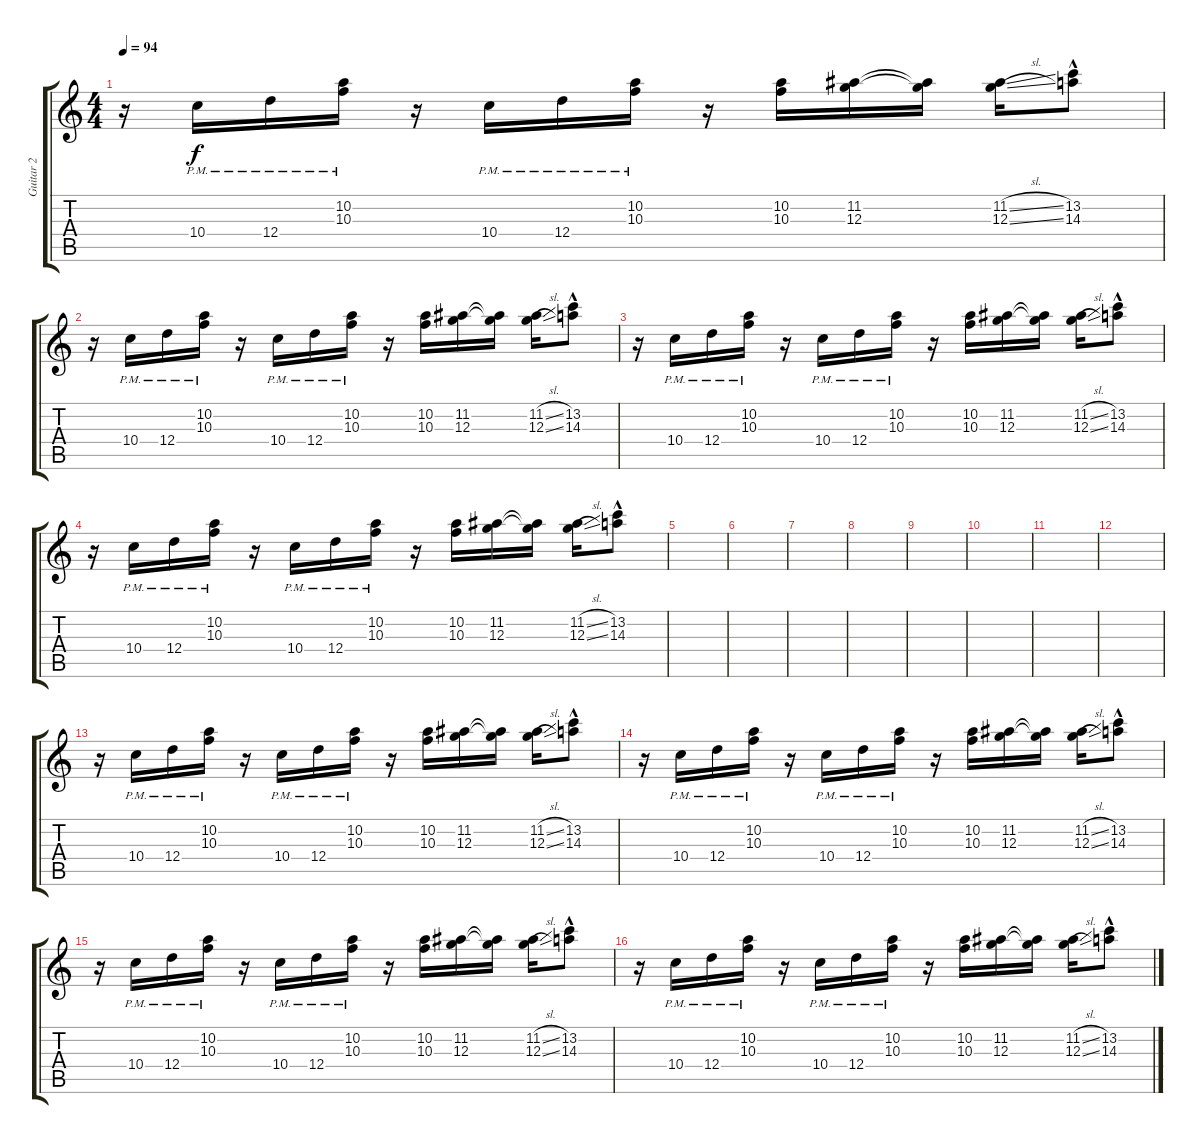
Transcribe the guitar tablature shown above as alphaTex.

\track ("Guitar 2" "Guitar 2") {instrument electricguitarclean}
\staff {score tabs}
\tuning (E4 B3 G3 D3 A2 E2) {hide}
\ts (4 4)
\tempo 94
\clef g2
\ks c
r.16{dy f instrument electricguitarclean} 10.4{pm}.16 12.4{pm}.16 (10.2 10.3{pm}).16 r.16 10.4{pm}.16 12.4{pm}.16 (10.2 10.3{pm}).16 r.16 (10.2 10.3).16 (11.2 12.3).16 (11.2{t} 12.3{t}).16 (11.2{sl} 12.3{sl}).16 (13.2 14.3{hac}).8 |
r.16 10.4{pm}.16 12.4{pm}.16 (10.2 10.3{pm}).16 r.16 10.4{pm}.16 12.4{pm}.16 (10.2 10.3{pm}).16 r.16 (10.2 10.3).16 (11.2 12.3).16 (11.2{t} 12.3{t}).16 (11.2{sl} 12.3{sl}).16 (13.2 14.3{hac}).8 |
r.16 10.4{pm}.16 12.4{pm}.16 (10.2 10.3{pm}).16 r.16 10.4{pm}.16 12.4{pm}.16 (10.2 10.3{pm}).16 r.16 (10.2 10.3).16 (11.2 12.3).16 (11.2{t} 12.3{t}).16 (11.2{sl} 12.3{sl}).16 (13.2 14.3{hac}).8 |
r.16 10.4{pm}.16 12.4{pm}.16 (10.2 10.3{pm}).16 r.16 10.4{pm}.16 12.4{pm}.16 (10.2 10.3{pm}).16 r.16 (10.2 10.3).16 (11.2 12.3).16 (11.2{t} 12.3{t}).16 (11.2{sl} 12.3{sl}).16 (13.2 14.3{hac}).8 |
|
|
|
|
|
|
|
|
r.16 10.4{pm}.16 12.4{pm}.16 (10.2 10.3{pm}).16 r.16 10.4{pm}.16 12.4{pm}.16 (10.2 10.3{pm}).16 r.16 (10.2 10.3).16 (11.2 12.3).16 (11.2{t} 12.3{t}).16 (11.2{sl} 12.3{sl}).16 (13.2 14.3{hac}).8 |
r.16 10.4{pm}.16 12.4{pm}.16 (10.2 10.3{pm}).16 r.16 10.4{pm}.16 12.4{pm}.16 (10.2 10.3{pm}).16 r.16 (10.2 10.3).16 (11.2 12.3).16 (11.2{t} 12.3{t}).16 (11.2{sl} 12.3{sl}).16 (13.2 14.3{hac}).8 |
r.16 10.4{pm}.16 12.4{pm}.16 (10.2 10.3{pm}).16 r.16 10.4{pm}.16 12.4{pm}.16 (10.2 10.3{pm}).16 r.16 (10.2 10.3).16 (11.2 12.3).16 (11.2{t} 12.3{t}).16 (11.2{sl} 12.3{sl}).16 (13.2 14.3{hac}).8 |
r.16 10.4{pm}.16 12.4{pm}.16 (10.2 10.3{pm}).16 r.16 10.4{pm}.16 12.4{pm}.16 (10.2 10.3{pm}).16 r.16 (10.2 10.3).16 (11.2 12.3).16 (11.2{t} 12.3{t}).16 (11.2{sl} 12.3{sl}).16 (13.2 14.3{hac}).8
